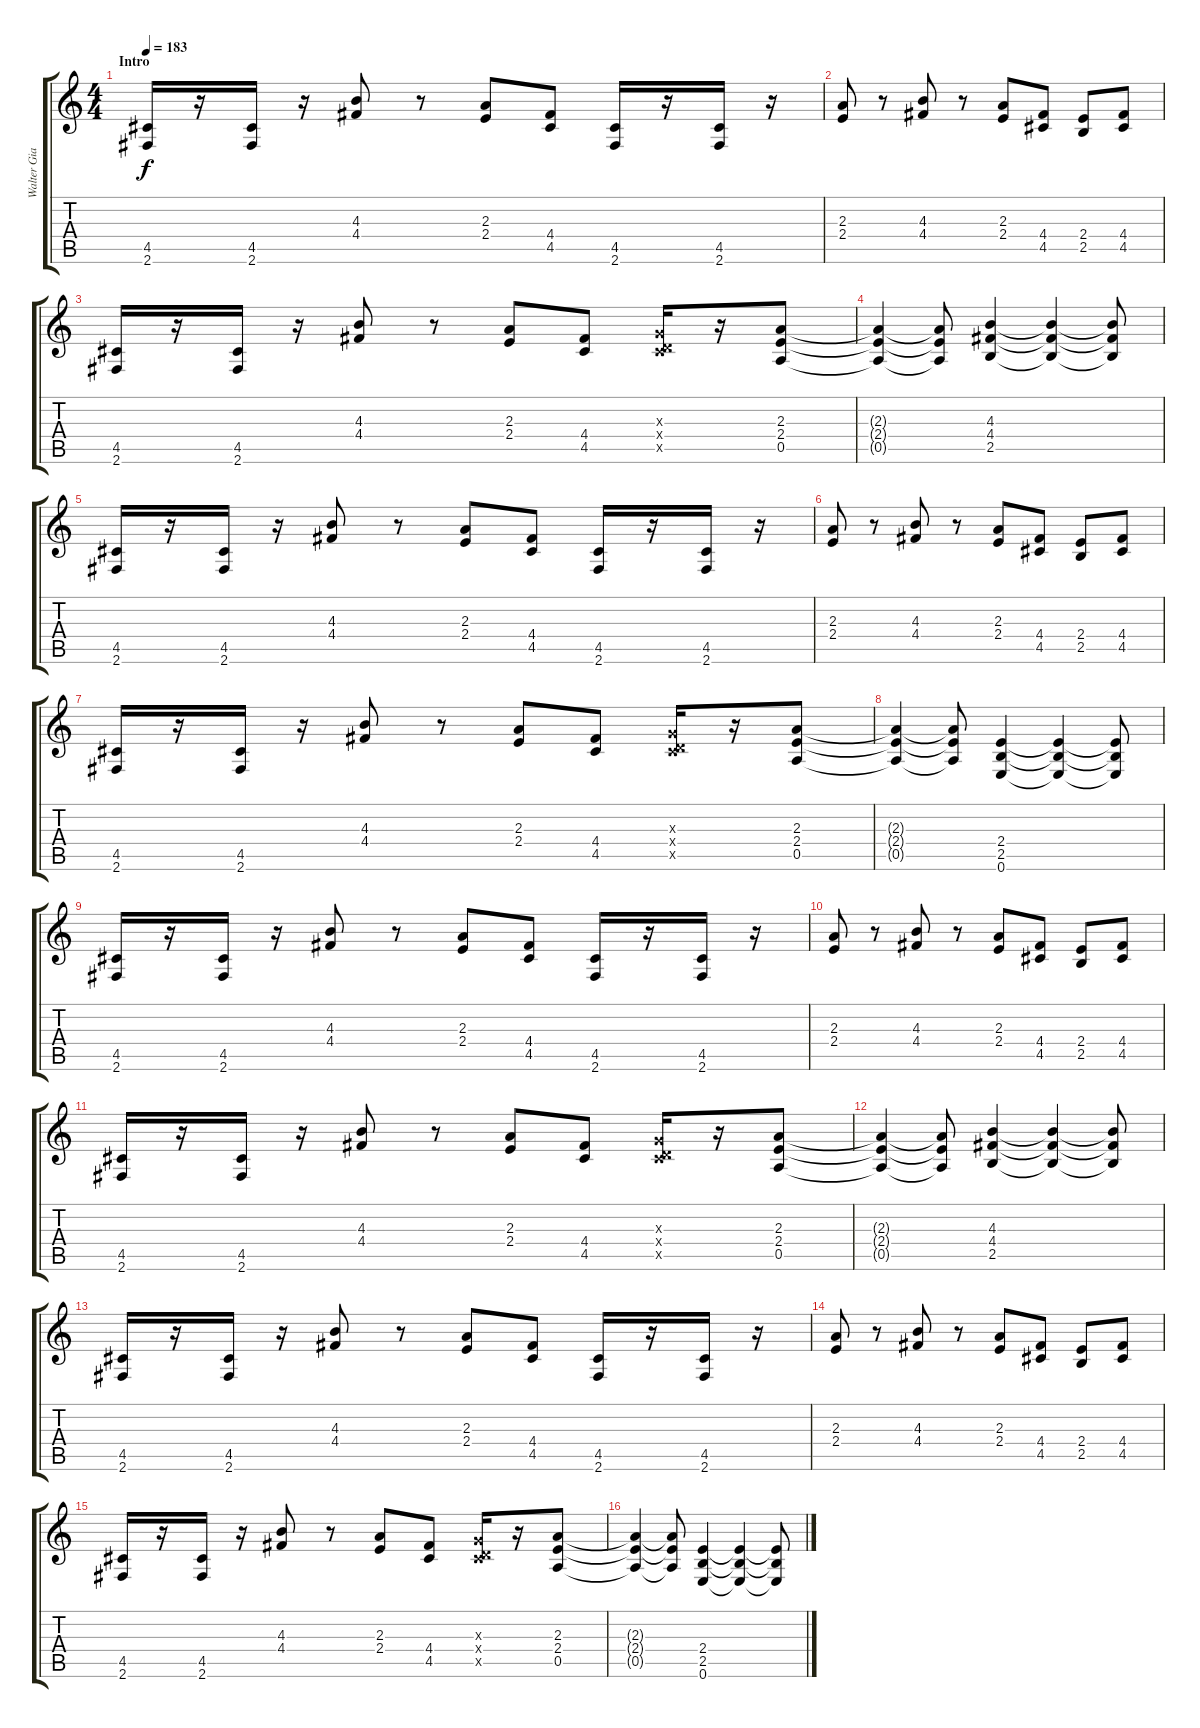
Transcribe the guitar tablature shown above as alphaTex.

\track ("Walter Giardino" "Walter Gia") {instrument overdrivenguitar}
\staff {score tabs}
\tuning (E4 B3 G3 D3 A2 E2) {hide}
\ts (4 4)
\section ("" "Intro")
\tempo 183
\clef g2
\ks c
(4.5 2.6).16{dy f instrument overdrivenguitar} r.16 (4.5 2.6).16 r.16 (4.3 4.4).8 r.8 (2.3 2.4).8 (4.4 4.5).8 (4.5 2.6).16 r.16 (4.5 2.6).16 r.16 |
(2.3 2.4).8 r.8 (4.3 4.4).8 r.8 (2.3 2.4).8 (4.4 4.5).8 (2.4 2.5).8 (4.4 4.5).8 |
(4.5 2.6).16 r.16 (4.5 2.6).16 r.16 (4.3 4.4).8 r.8 (2.3 2.4).8 (4.4 4.5).8 (0.3{x} 0.4{x} 4.5{x}).16 r.16 (2.3 2.4 0.5).8 |
(2.3{t} 2.4{t} 0.5{t}).4 (2.3{t} 2.4{t} 0.5{t}).8 (4.3 4.4 2.5).4 (4.3{t} 4.4{t} 2.5{t}).4 (4.3{t} 4.4{t} 2.5{t}).8 |
(4.5 2.6).16 r.16 (4.5 2.6).16 r.16 (4.3 4.4).8 r.8 (2.3 2.4).8 (4.4 4.5).8 (4.5 2.6).16 r.16 (4.5 2.6).16 r.16 |
(2.3 2.4).8 r.8 (4.3 4.4).8 r.8 (2.3 2.4).8 (4.4 4.5).8 (2.4 2.5).8 (4.4 4.5).8 |
(4.5 2.6).16 r.16 (4.5 2.6).16 r.16 (4.3 4.4).8 r.8 (2.3 2.4).8 (4.4 4.5).8 (0.3{x} 0.4{x} 4.5{x}).16 r.16 (2.3 2.4 0.5).8 |
(2.3{t} 2.4{t} 0.5{t}).4 (2.3{t} 2.4{t} 0.5{t}).8 (2.4 2.5 0.6).4 (2.4{t} 2.5{t} 0.6{t}).4 (2.4{t} 2.5{t} 0.6{t}).8 |
(4.5 2.6).16 r.16 (4.5 2.6).16 r.16 (4.3 4.4).8 r.8 (2.3 2.4).8 (4.4 4.5).8 (4.5 2.6).16 r.16 (4.5 2.6).16 r.16 |
(2.3 2.4).8 r.8 (4.3 4.4).8 r.8 (2.3 2.4).8 (4.4 4.5).8 (2.4 2.5).8 (4.4 4.5).8 |
(4.5 2.6).16 r.16 (4.5 2.6).16 r.16 (4.3 4.4).8 r.8 (2.3 2.4).8 (4.4 4.5).8 (0.3{x} 0.4{x} 4.5{x}).16 r.16 (2.3 2.4 0.5).8 |
(2.3{t} 2.4{t} 0.5{t}).4 (2.3{t} 2.4{t} 0.5{t}).8 (4.3 4.4 2.5).4 (4.3{t} 4.4{t} 2.5{t}).4 (4.3{t} 4.4{t} 2.5{t}).8 |
(4.5 2.6).16 r.16 (4.5 2.6).16 r.16 (4.3 4.4).8 r.8 (2.3 2.4).8 (4.4 4.5).8 (4.5 2.6).16 r.16 (4.5 2.6).16 r.16 |
(2.3 2.4).8 r.8 (4.3 4.4).8 r.8 (2.3 2.4).8 (4.4 4.5).8 (2.4 2.5).8 (4.4 4.5).8 |
(4.5 2.6).16 r.16 (4.5 2.6).16 r.16 (4.3 4.4).8 r.8 (2.3 2.4).8 (4.4 4.5).8 (0.3{x} 0.4{x} 4.5{x}).16 r.16 (2.3 2.4 0.5).8 |
(2.3{t} 2.4{t} 0.5{t}).4 (2.3{t} 2.4{t} 0.5{t}).8 (2.4 2.5 0.6).4 (2.4{t} 2.5{t} 0.6{t}).4 (2.4{t} 2.5{t} 0.6{t}).8
